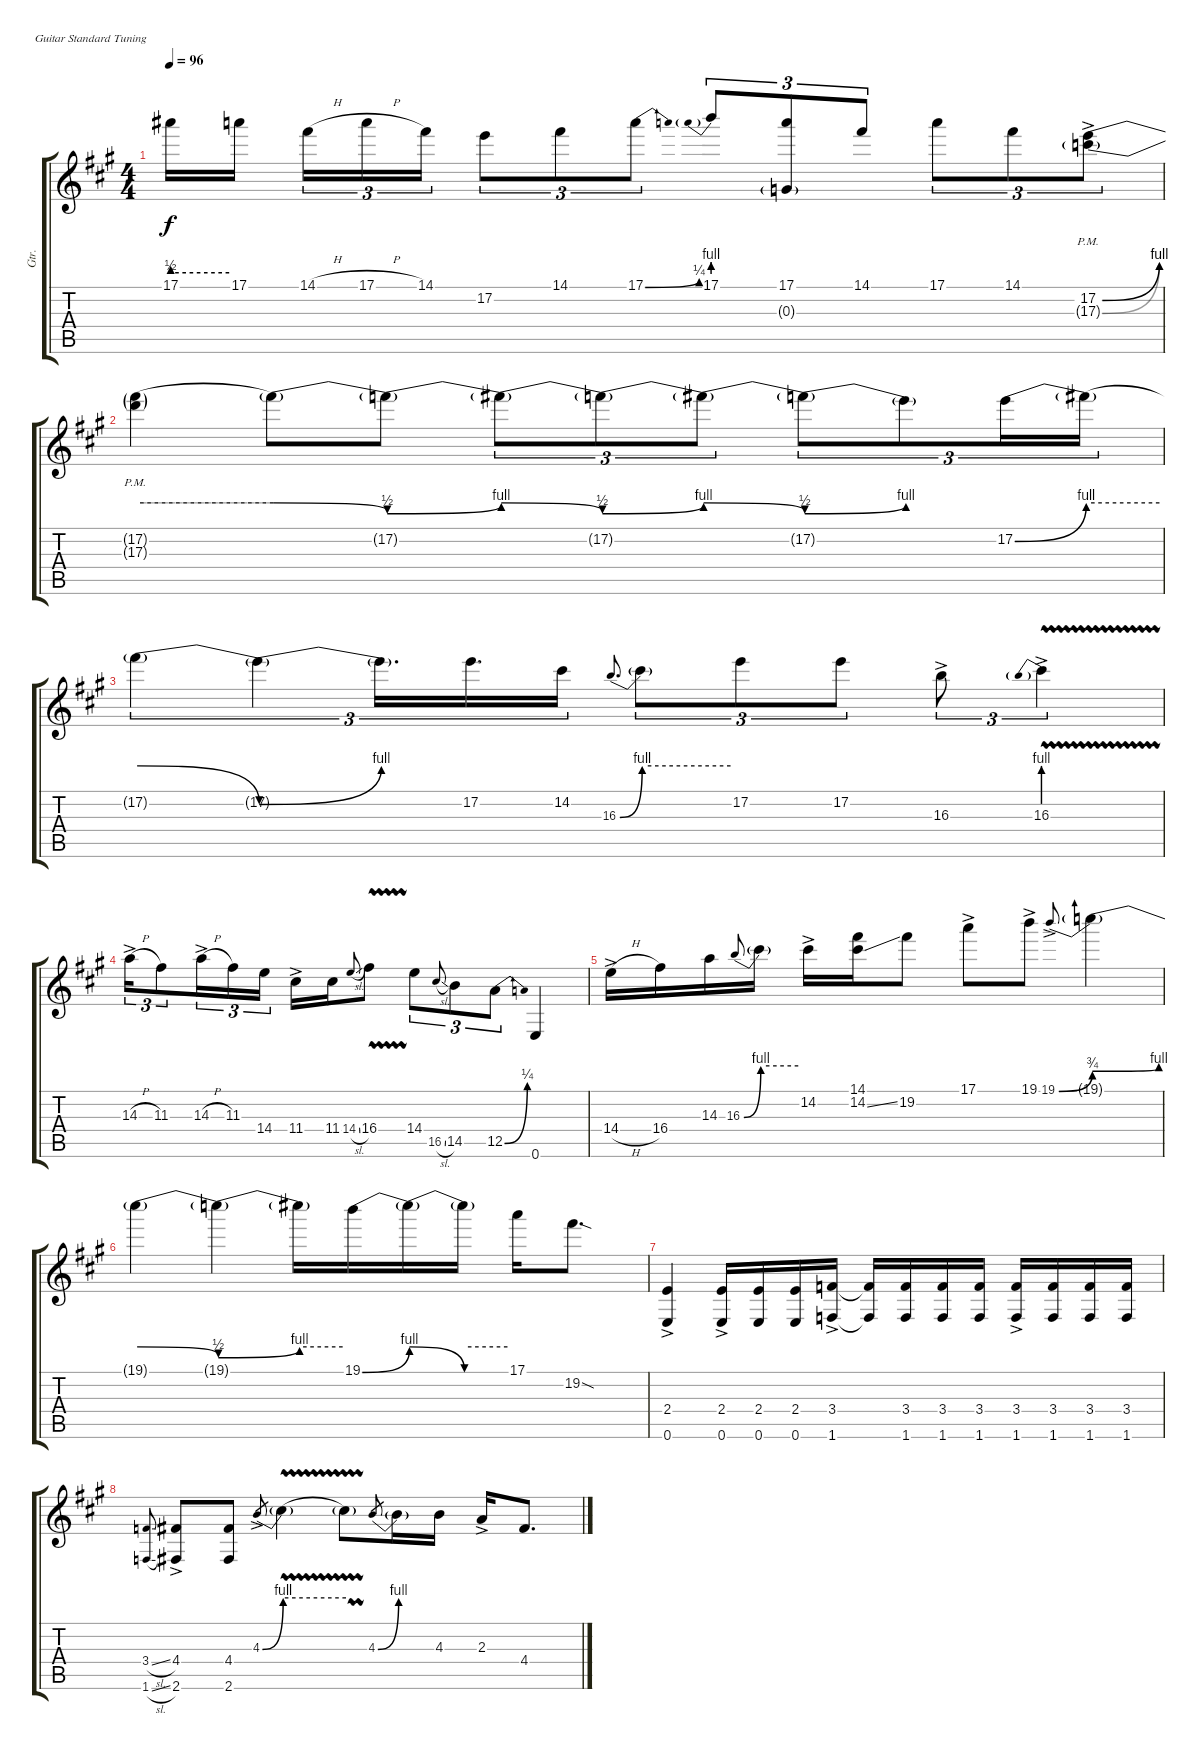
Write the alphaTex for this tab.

\defaultSystemsLayout 4
\bracketExtendMode groupsimilarinstruments
\otherSystemsTrackNameOrientation horizontal
\track ("Guitar" "Gtr.") {instrument electricguitarclean}
\staff {score tabs}
\tuning (E4 B3 G3 D3 A2 E2)
\ts (4 4)
\tempo 96
\clef g2
\ks a
17.1{be (hold 0 2 60 2) t}.16{dy f beam Down} 17.1{acc forcenatural}.16{beam Down beam splitsecondary} 14.1{h acc #}.16{tu (3 2) beam Down} 17.1{h acc forcenatural}.16{tu (3 2) beam Down} 14.1{acc #}.16{tu (3 2) beam Down} 17.2{acc forcenatural}.8{tu (3 2) beam Down} 14.1{acc #}.8{tu (3 2) beam Down} 17.1{be (bend 0 0 15.6 1) acc forcenatural}.8{tu (3 2) beam Down} 17.1{be (prebend 0 4 60 4)}.8{tu (3 2) beam Up} (17.1{acc forcenatural} 0.3{g acc forcenatural}).8{tu (3 2) beam Up} 14.1{acc #}.8{tu (3 2) beam Up} 17.1{acc forcenatural}.8{tu (3 2) beam Down} 14.1{acc #}.8{tu (3 2) beam Down} (17.2{be (bend 0 0 59.4 4) ac acc forcenatural} 17.3{be (bend 0 0 59.4 4) g pm acc forcenatural}).8{tu (3 2) beam Down} |
(17.2{be (hold 0 4 60 4) t} 17.3{be (hold 0 4 60 4) pm t}).4{beam Down} 17.2{be (release 0 4 60 2) t}.8{beam Down} 17.2{be (bend 0 2 59.4 4) t}.8{beam Down} 17.2{be (release 0 4 60 2) t}.8{tu (3 2) beam Down} 17.2{be (bend 0 2 59.4 4) t}.8{tu (3 2) beam Down} 17.2{be (release 0 4 59.4 2) t}.8{tu (3 2) beam Down} 17.2{be (bend 0 2 59.4 4) t}.8{tu (3 2) beam Down} 17.2{be (hold 0 0 60 0) t acc forcenatural}.8{tu (3 2) beam Down} 17.2{be (bend 0 0 59.4 4) acc forcenatural}.16{tu (3 2) beam Down} 17.2{be (hold 0 4 60 4) t}.16{tu (3 2) beam Down} |
17.2{be (release 0 4 59.4 0) t}.4{tu (3 2) beam Down} 17.2{be (bend 0 0 60 4) t acc forcenatural}.4{tu (3 2) beam Down} 17.2{be (hold 0 0 60 0) t acc forcenatural}.16{d tu (3 2) beam Down} 17.2{acc forcenatural}.16{d tu (3 2) beam Down} 14.2{acc #}.16{tu (3 2) beam Down} 16.3{be (bend 0 0 59.4 4) acc forcenatural}.8{d tu (3 2) gr onbeat beam Up} 16.3{be (hold 0 4 60 4) t}.8{tu (3 2) beam Down} 17.2{acc forcenatural}.8{tu (3 2) beam Down} 17.2{acc forcenatural}.8{tu (3 2) beam Down} 16.3{ac acc forcenatural}.8{tu (3 2) beam Down} 16.3{be (prebend 0 4 60 4) vw ac}.4{tu (3 2) beam Down} |
14.3{h ac acc forcenatural}.16{tu (3 2) beam Down} 11.3{acc #}.8{tu (3 2) beam Down beam merge} 14.3{h ac acc forcenatural}.16{tu (3 2) beam Down} 11.3{acc #}.16{tu (3 2) beam Down} 14.4{acc forcenatural}.16{tu (3 2) beam Down} 11.4{ac acc #}.16{beam Down} 11.4{acc #}.16{beam Down} 14.4{sl acc forcenatural}.8{gr onbeat beam Up} 16.4{vw acc #}.8{beam Down} 14.4{acc forcenatural}.8{tu (3 2) beam Down} 16.5{sl acc #}.8{tu (3 2) gr onbeat beam Up} 14.5{acc forcenatural}.8{tu (3 2) beam Down} 12.5{be (bend 0 0 21 1) acc forcenatural}.8{tu (3 2) beam Down} 0.6{acc forcenatural}.4{beam Up} |
14.4{h ac acc forcenatural}.16{beam Down} 16.4{acc #}.16{beam Down} 14.3{acc forcenatural}.16{beam Down} 16.3{be (bend 19.8 0 59.4 4) acc forcenatural}.8{gr onbeat beam Up} 16.3{be (hold 0 4 60 4) t}.16{beam Down} 14.2{ac acc #}.16{beam Down} (14.2{ss acc #} 14.1{acc #}).16{beam Down} 19.2{acc #}.8{beam Down} 17.1{ac acc forcenatural}.8{beam Down} 19.1{ac acc forcenatural}.8{beam Down} 19.1{be (bend 0 0 59.4 3) ac acc forcenatural}.8{gr onbeat beam Up} 19.1{be (bend 0 3 59.4 4) t}.4{beam Down} |
19.1{be (release 0 4 59.4 2) t}.4{beam Down} 19.1{be (bend 0 2 59.4 4) t}.4{beam Down} 19.1{be (hold 0 4 60 4) t}.16{beam Down} 19.1{be (bend 15 0 59.4 4) acc forcenatural}.16{beam Down} 19.1{be (release 0 4 59.4 0) t}.16{beam Down} 19.1{be (hold 0 4 60 4) t}.16{beam Down} 17.1{acc forcenatural}.16{beam Down} 19.2{sod acc #}.8{d beam Down} |
(0.6{ac acc forcenatural} 2.4{ac acc forcenatural}).4{beam Up} (0.6{ac acc forcenatural} 2.4{ac acc forcenatural}).16{beam Up} (0.6{acc forcenatural} 2.4{acc forcenatural}).16{beam Up} (0.6{acc forcenatural} 2.4{acc forcenatural}).16{beam Up} (1.6{ac acc forcenatural} 3.4{ac acc forcenatural}).16{beam Up} (1.6{t acc forcenatural} 3.4{t acc forcenatural}).16{beam Up} (1.6{acc forcenatural} 3.4{acc forcenatural}).16{beam Up} (1.6{acc forcenatural} 3.4{acc forcenatural}).16{beam Up} (1.6{acc forcenatural} 3.4{acc forcenatural}).16{beam Up} (1.6{ac acc forcenatural} 3.4{ac acc forcenatural}).16{beam Up} (1.6{acc forcenatural} 3.4{acc forcenatural}).16{beam Up} (1.6{acc forcenatural} 3.4{acc forcenatural}).16{beam Up} (1.6{acc forcenatural} 3.4{acc forcenatural}).16{beam Up} |
(3.4{sl acc forcenatural} 1.6{sl acc forcenatural}).8{gr onbeat beam Up} (2.6{ac acc #} 4.4{ac acc #}).8{beam Up} (4.4{acc #} 2.6{acc #}).8{beam Up} 4.3{be (bend 16.8 0 59.4 4) ac acc forcenatural}.8{gr beam Up} 4.3{be (hold 0 4 60 4) vw t}.4{beam Down} 4.3{vw t}.8{beam Down} 4.3{be (bend 16.8 0 59.4 4) acc forcenatural}.8{gr beam Up} 4.3{be (hold 0 0 60 0) t acc forcenatural}.16{beam Down} 4.3{acc forcenatural}.16{beam Down} 2.3{ac acc forcenatural}.16{beam Up} 4.4{acc #}.8{d beam Up}
